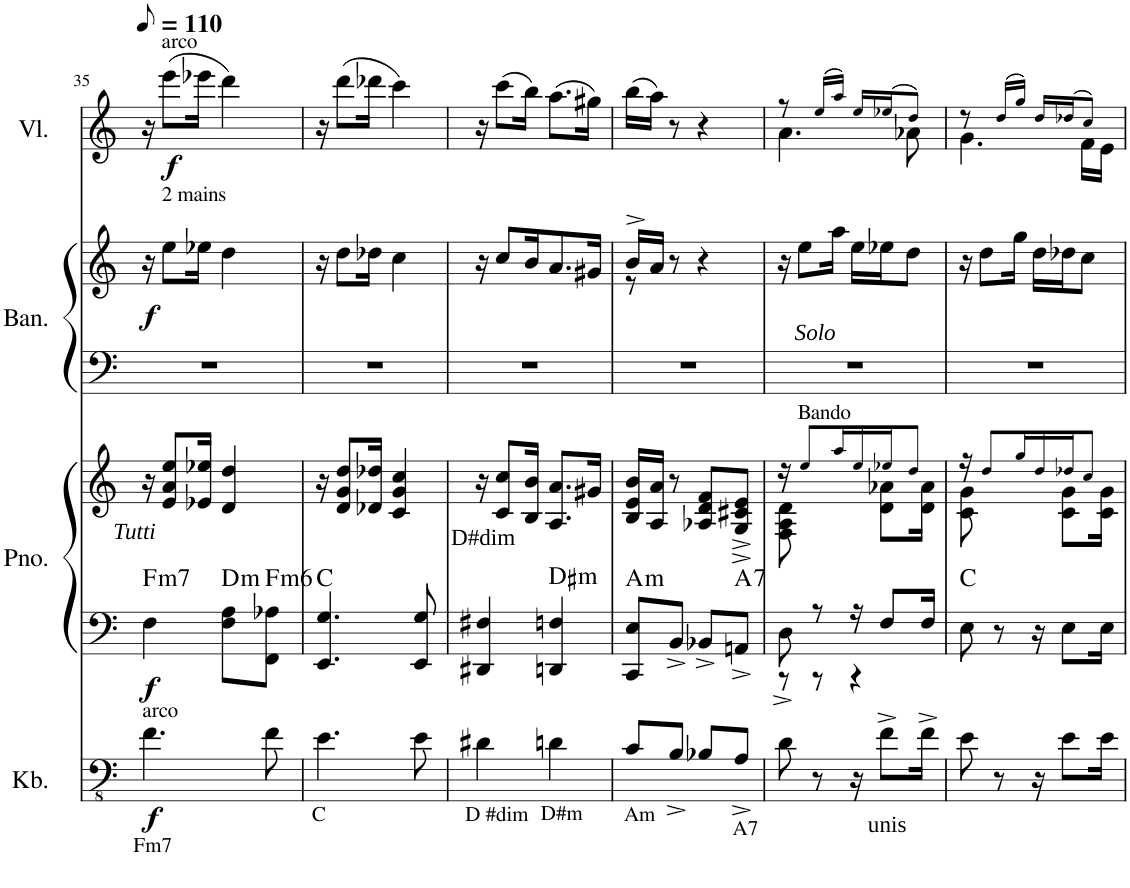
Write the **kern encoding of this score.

**kern	**text	**dynam	**kern	**kern	**text	**dynam	**harte	**kern	**kern	**dynam	**kern	**dynam
*part4	*part4	*part4	*part3	*part3	*part3	*part3	*part3	*part2	*part2	*part2	*part1	*part1
*staff6	*staff6	*staff6	*staff5	*staff4	*staff4	*staff4/5	*	*staff3	*staff2	*staff2/3	*staff1	*staff1
*I"Kontrabass	*	*	*I"Piano	*	*	*	*	*I"Bandoneon	*	*	*I"Violine	*
*I'Kb.	*	*	*I'Pno.	*	*	*	*	*I'Ban.	*	*	*I'Vl.	*
!!LO:PB:g=z
*clefFv4	*	*	*clefF4	*clefG2	*	*	*	*clefF4	*clefG2	*	*clefG2	*
*Trd7c12	*	*	*	*	*	*	*	*	*	*	*	*
*k[]	*	*	*k[]	*k[]	*	*	*	*k[]	*k[]	*	*k[]	*
*M4/8	*	*	*M4/8	*M4/8	*	*	*	*M4/8	*M4/8	*	*M4/8	*
*MM55	*	*	*MM55	*MM55	*	*	*	*MM55	*MM55	*	*MM55	*
=35	=35	=35	=35	=35	=35	=35	=35	=35	=35	=35	=35	=35
!	!	!	!	!LO:TX:b:i:t=Tutti	!	!	!	!	!	!	!	!
!LO:TX:b:t=Fm7	!	!	!	!	!	!	!	!	!	!	!	!
!LO:TX:a:t=arco	!	!	!	!	!	!	!	!	!	!	!	!
!	!	!LO:DY:b	!	!	!	!LO:DY:b=2	!LO:H:kt=m7	!	!	!LO:DY:b	!	!
*	*	*	*	*^	*	*	*	*	*	*	*	*
4.F\	.	f	4F\	16r	4.ryy	.	f	F:min7	2r	16r	f	16r	.
!	!	!	!	!	!	!	!	!	!	!	!	!LO:TX:a:t=arco	!
!	!	!	!	!	!	!	!	!	!	!LO:TX:a:t=2 mains	!	!	!
!	!	!	!	!	!	!	!	!	!	!	!	!	!LO:DY:b
.	.	.	.	8e/ 8a/ 8ee/L	.	.	.	.	.	8ee\L	.	(8eee\L	f
.	.	.	.	16e-X/ 16ee-X/Jk	.	.	.	.	.	16ee-X\Jk	.	16eee-X\Jk	.
!	!	!	!	!	!	!	!	!LO:H:kt=m	!	!	!	!	!
.	.	.	8F\ 8A\L	4d/ 4dd/	.	.	.	D:min	.	4dd\	.	4ddd\)	.
!	!	!	!	!	!	!	!	!LO:H:kt=m6	!	!	!	!	!
8F\	.	.	8FF\ 8A-X\J	.	8ryy	.	.	F:min6	.	.	.	.	.
=36	=36	=36	=36	=36	=36	=36	=36	=36	=36	=36	=36	=36	=36
!LO:TX:b:t=C	!	!	!	!	!	!	!	!LO:H:kt=N.C.	!	!	!	!	!
*	*	*	*	*v	*v	*	*	*	*	*	*	*	*
4.E\	.	.	4.EE/ 4.G/	16r	.	.	N	2r	16r	.	16r	.
.	.	.	.	8d/ 8g/ 8dd/L	.	.	.	.	8dd\L	.	(8ddd\L	.
.	.	.	.	16d-X/ 16dd-X/Jk	.	.	.	.	16dd-X\Jk	.	16ddd-X\Jk	.
.	.	.	.	4c/ 4g/ 4cc/	.	.	.	.	4cc\	.	4ccc\)	.
8E\	.	.	8EE/ 8G/	.	.	.	.	.	.	.	.	.
=37	=37	=37	=37	=37	=37	=37	=37	=37	=37	=37	=37	=37
!LO:TX:b:t=D #dim	!	!	!	!	!	!	!	!	!	!	!	!
!	!	!	!	!	!LO:LY:b	!	!	!	!	!	!	!
4D#X\	.	.	4DD#X/ 4F#X/	16r	D#dim	.	.	2r	16r	.	16r	.
.	.	.	.	8c/ 8cc/L	.	.	.	.	8cc/L	.	(8ccc\L	.
.	.	.	.	16B/ 16b/Jk	.	.	.	.	16b/K	.	16bb\Jk)	.
!LO:TX:b:t=D#m	!	!	!	!	!	!	!LO:H:kt=m	!	!	!	!	!
4Dn\	.	.	4DDn/ 4Fn/	8.A/ 8.a/L	.	.	D#:min	.	8.a/	.	(8.aa\L	.
.	.	.	.	16g#X/Jk	.	.	.	.	16g#X/Jk	.	16gg#X\Jk)	.
=38	=38	=38	=38	=38	=38	=38	=38	=38	=38	=38	=38	=38
*	*	*	*	*	*	*	*	*	*^	*	*	*
!LO:TX:b:t=Am	!	!	!	!	!	!	!LO:H:kt=m	!	!	!	!	!	!
8C/L	.	.	8CC/ 8E/L	16B/ 16e/ 16b/LL	.	.	A:min	2r	16b^/LL	8r	.	(16bb\LL	.
.	.	.	.	16A/ 16a/JJ	.	.	.	.	16a/JJ	.	.	16aa\JJ)	.
8BB^/J	.	.	8BB^/J	8r	.	.	.	.	8r	4.ryy	.	8r	.
8BB-X/L	.	.	8BB-X^/L	8A-X/ 8d/ 8f/L	.	.	.	.	4r	.	.	4r	.
!LO:TX:b:t=A7	!	!	!	!	!	!	!LO:H:kt=7	!	!	!	!	!	!
8AA^/J	.	.	8AAn^/J	8G/^ 8c#X/^ 8e/^J	.	.	A:7	.	.	.	.	.	.
*	*	*	*	*	*	*	*	*	*v	*v	*	*	*
=39	=39	=39	=39	=39	=39	=39	=39	=39	=39	=39	=39	=39
*	*	*	*^	*^	*	*	*	*	*	*	*^	*
8D\	.	.	8D^\	8r	16r	8F\ 8A\ 8d\	.	.	.	2r	16r	.	8r	4.a\	.
!	!	!	!	!	!	!	!	!	!	!	!LO:TX:b:i:t=Solo	!	!	!	!
!	!	!	!	!	!LO:TX:a:t=Bando	!	!	!	!	!	!	!	!	!	!
.	.	.	.	.	8ee/L	.	.	.	.	.	8ee\L	.	.	.	.
8r	.	.	8r	8r	.	8.ryy	.	.	.	.	.	.	(16ee/LL	.	.
.	.	.	.	.	16aa/L	.	.	.	.	.	16aa\Jk	.	16aa/JJ)	.	.
16r	.	.	16r	4r	16ee/	.	.	.	.	.	16ee\LL	.	16ee/LL	.	.
!	!LO:LY:b	!	!	!	!	!	!	!	!	!	!	!	!	!	!
8F^\L	unis	.	8F/L	.	16ee-X/J	8d\ 8a-X\L	.	.	.	.	16ee-X\J	.	(16ee-X/J	.	.
.	.	.	.	.	8dd/J	.	.	.	.	.	8dd\J	.	8dd/J)	8a-X\	.
16F^\Jk	.	.	16F/Jk	.	.	16d\ 16a-\Jk	.	.	.	.	.	.	.	.	.
*	*	*	*v	*v	*	*	*	*	*	*	*	*	*	*	*
=40	=40	=40	=40	=40	=40	=40	=40	=40	=40	=40	=40	=40	=40	=40
!	!	!	!	!	!	!	!	!LO:H:kt=N.C.	!	!	!	!	!	!
8E\	.	.	8E\	16r	8c\ 8g\	.	.	N	2r	16r	.	8r	4.g\	.
.	.	.	.	8dd/L	.	.	.	.	.	8dd\L	.	.	.	.
8r	.	.	8r	.	8.ryy	.	.	.	.	.	.	(16dd/LL	.	.
.	.	.	.	16gg/L	.	.	.	.	.	16gg\Jk	.	16gg/JJ)	.	.
16r	.	.	16r	16dd/	.	.	.	.	.	16dd\LL	.	16dd/LL	.	.
8E\L	.	.	8E\L	16dd-X/J	8c\ 8g\L	.	.	.	.	16dd-X\J	.	(16dd-X/J	.	.
.	.	.	.	8cc/J	.	.	.	.	.	8cc\J	.	8cc/J)	16f\LL	.
16E\Jk	.	.	16E\Jk	.	16c\ 16g\Jk	.	.	.	.	.	.	.	16e\JJ	.
*	*	*	*	*v	*v	*	*	*	*	*	*	*v	*v	*
=	=	=	=	=	=	=	=	=	=	=	=	=
*-	*-	*-	*-	*-	*-	*-	*-	*-	*-	*-	*-	*-
